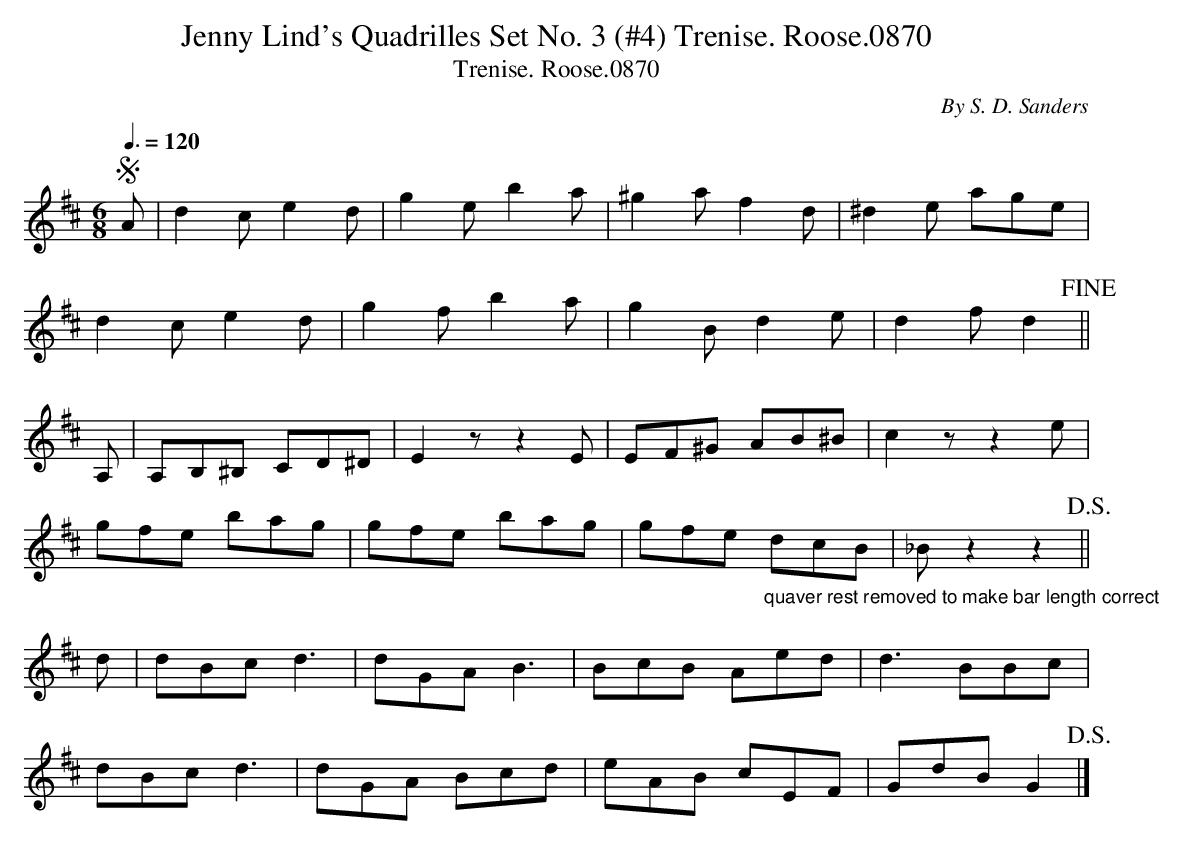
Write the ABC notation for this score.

X:1
T:Jenny Lind's Quadrilles Set No. 3 (#4) Trenise. Roose.0870
T:Trenise. Roose.0870
C:By S. D. Sanders
M:6/8
L:1/8
Q:3/8=120
K:D clef=treble
!segno!A|d2c e2d|g2e b2a|^g2a f2d|^d2e age|
d2c e2d|g2f b2a|g2B d2e|d2f d2!fine!||
A,|A,B,^B, CD^D|E2z z2E|EF^G AB^B|c2z z2e|
gfe bag|gfe bag|gfe "_quaver rest removed to make bar length correct"dcB|_Bz2 z2!D.S.!||
d|dBc d3|dGA B3|BcB Aed|d3 BBc|
dBc d3|dGA Bcd|eAB cEF|GdB G2!D.S.!|]
